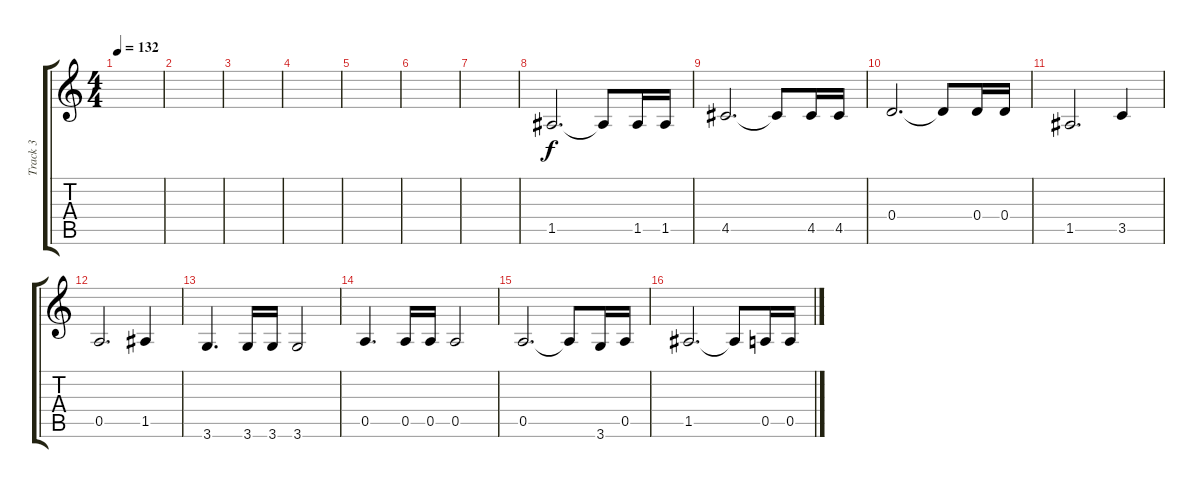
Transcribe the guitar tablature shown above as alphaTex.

\track ("Track 3" "Track 3") {instrument distortionguitar}
\staff {score tabs}
\tuning (E4 B3 G3 D3 A2 E2) {hide}
\ts (4 4)
\tempo 132
\clef g2
\ks c
|
|
|
|
|
|
|
1.5.2{d} 1.5{t}.8 1.5.16 1.5.16 |
4.5.2{d} 4.5{t}.8 4.5.16 4.5.16 |
0.4.2{d} 0.4{t}.8 0.4.16 0.4.16 |
1.5.2{d} 3.5.4 |
0.5.2{d} 1.5.4 |
3.6.4{d} 3.6.16 3.6.16 3.6.2 |
0.5.4{d} 0.5.16 0.5.16 0.5.2 |
0.5.2{d} 0.5{t}.8 3.6.16 0.5.16 |
1.5.2{d} 1.5{t}.8 0.5.16 0.5.16
